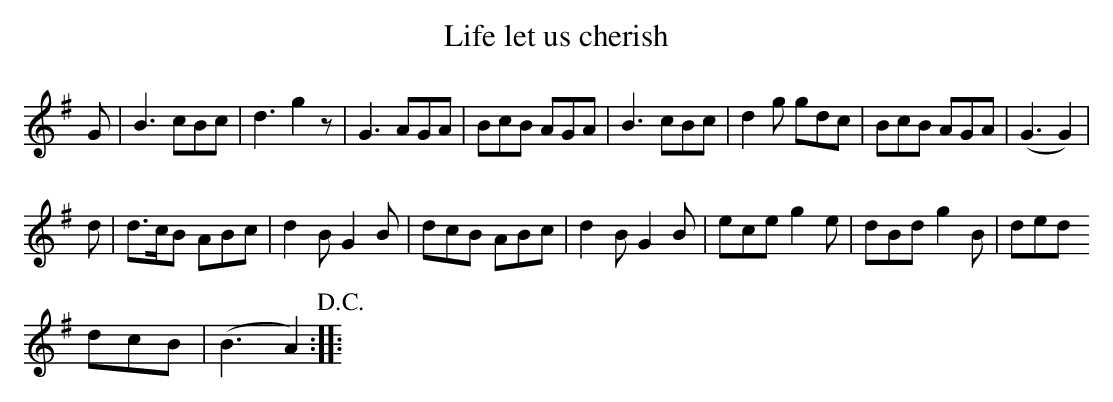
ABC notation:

X:1.2
T: Life let us cherish
M:
L:1/8
K:G
G | B6/2 cBc | d6/2 g2z | G6/2 AGA | BcB AGA | B6/2 cBc | d2g gdc | BcB AGA | (G6/2G2) |
d | d>cB ABc | d2B G2B  |dcB  ABc  | d2B G2B | ece  g2e | dBd g2B |ded
dcB |(B6/2A2)!D.C.! :||:
